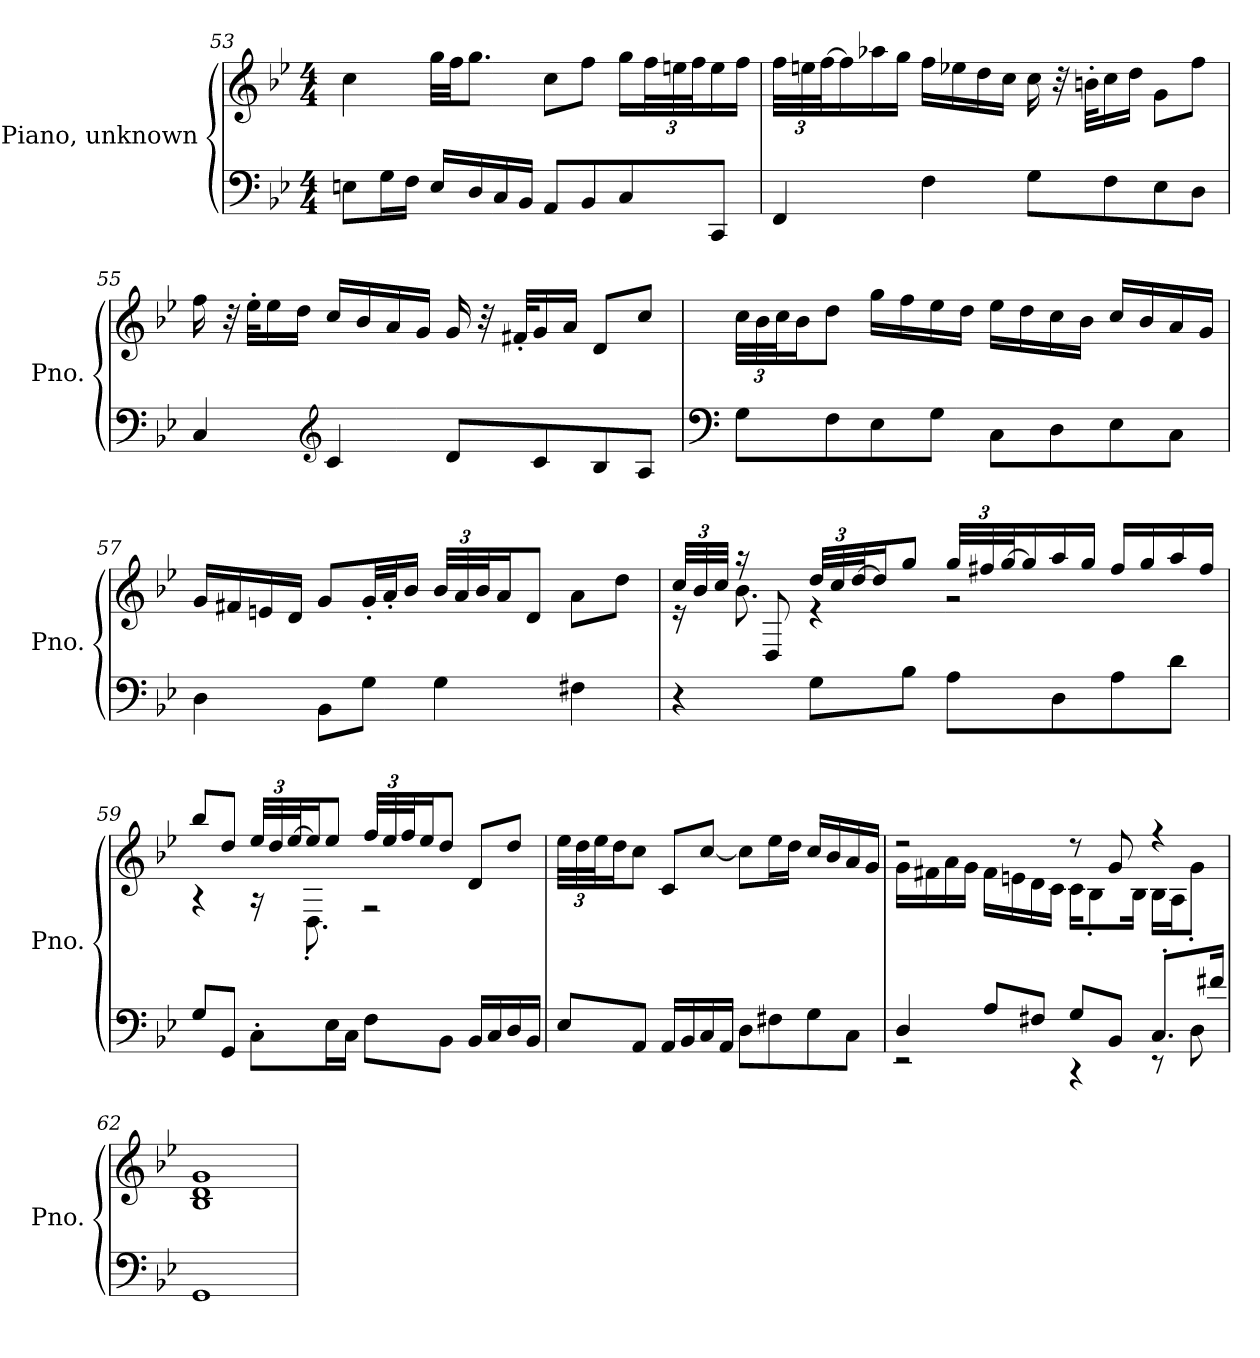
**kern	**kern
*part1	*part1
*staff2	*staff1
*I"Piano, unknown	*
*I'Pno.	*
!!LO:LB:g=z
*clefF4	*clefG2
*k[b-e-]	*k[b-e-]
*M4/4	*M4/4
=53	=53
8En\L	4cc\
16G\L	.
16F\JJ	.
16E/LL	32gg\LLL
.	32ff\JJ
16D/	8.gg\J
16C/	.
16BB-/JJ	.
8AA/L	8cc\L
8BB-/	8ff\J
8C/	16gg\LL
*	*Xbrackettup
.	48ff\L
.	48een\
.	48ff\J
8CC/J	16ee\
.	16ff\JJ
=54	=54
4FF/	48ff\LLL
.	48een\
.	[48ff\J
.	16ff\]
.	16aa-X\
.	16gg\JJ
4F\	16ff\LL
.	16ee-X\
.	16dd\
.	16cc\JJ
8G\L	16cc\
.	32r
.	32bn'\KLL
8F\	16cc\
.	16dd\JJ
8E-\	8g\L
8D\J	8ff\J
!!LO:LB:g=z
=55	=55
4C/	16ff\
.	32r
.	32ee-'\KLL
.	16ee-\
.	16dd\JJ
*clefG2	*
4c/	16cc/LL
.	16b-/
.	16a/
.	16g/JJ
8d/L	16g/
.	32r
.	32f#X'/KLL
8c/	16g/
.	16a/JJ
8B-/	8d/L
8A/J	8cc/J
=56	=56
*clefF4	*
8G\L	48cc\LLL
.	48b-\
.	48cc\J
.	16b-\J
8F\	8dd\J
8E-\	16gg\LL
.	16ff\
8G\J	16ee-\
.	16dd\JJ
8C\L	16ee-\LL
.	16dd\
8D\	16cc\
.	16b-\JJ
8E-\	16cc/LL
.	16b-/
8C\J	16a/
.	16g/JJ
!!LO:LB:g=z
=57	=57
4D\	16g/LL
.	16f#X/
.	16en/
.	16d/JJ
8BB-\L	8g/L
8G\J	32g'/LL
.	32a'/J
.	16b-/JJ
4G\	48b-/LLL
.	48a/
.	48b-/J
.	16a/J
.	8d/J
4F#X\	8a\L
.	8dd\J
=58	=58
*	*^
4r	48cc/LLL	16r
.	48b-/	.
.	48cc/JJJ	.
.	16r	8.b-\
.	8D/	.
8G\L	48dd/LLL	4r
.	48cc/	.
.	[48dd/J	.
.	16dd/J]	.
8B-\J	8gg/J	.
8A\L	48gg/LLL	2r
.	48ff#X/	.
.	[48gg/J	.
.	16gg/]	.
8D\	16aa/	.
.	16gg/JJ	.
8A\	16ff#/LL	.
.	16gg/	.
8d\J	16aa/	.
.	16ff#/JJ	.
!!LO:LB:g=z	!!
=59	=59	=59
8G/L	8bb-/L	4r
8GG/J	8dd/J	.
8C'\L	48ee-/LLL	16r
.	48dd/	.
.	[48ee-/J	.
.	16ee-/J]	8.D'\
16E-\L	8ee-/J	.
16C\JJ	.	.
8F\L	48ff/LLL	2r
.	48ee-/	.
.	48ff/J	.
.	16ee-/J	.
8BB-\J	8dd/J	.
16BB-/LL	8d/L	.
16C/	.	.
16D/	8dd/J	.
16BB-/JJ	.	.
*	*v	*v
=60	=60
8E-/L	48ee-\LLL
.	48dd\
.	48ee-\J
.	16dd\J
8AA/J	8cc\J
16AA/LL	8c/L
16BB-/	.
16C/	[8cc/J
16AA/JJ	.
8D\L	8cc\L]
8F#X\	16ee-\L
.	16dd\JJ
8G\	16cc/LL
.	16b-/
8C\J	16a/
.	16g/JJ
!!LO:LB:g=z
=61	=61
*^	*^
4D/	2r	2r	16g\LL
.	.	.	16f#X\
.	.	.	16a\
.	.	.	16g\JJ
8A/L	.	.	16f#\LL
.	.	.	16en\
8F#X/J	.	.	16d\
.	.	.	16c\JJ
8G/L	4r	8r	16c\KL
.	.	.	8B-'\
8BB-/J	.	8g/	.
.	.	.	16B-\Jk
8.C'/L	8r	4r	16B-\LL
.	.	.	16A\J
.	8D\	.	8g'\J
16f#X/Jk	.	.	.
*v	*v	*	*
*	*v	*v
=62	=62
1GG	1B- 1d 1g
=	=
*-	*-
